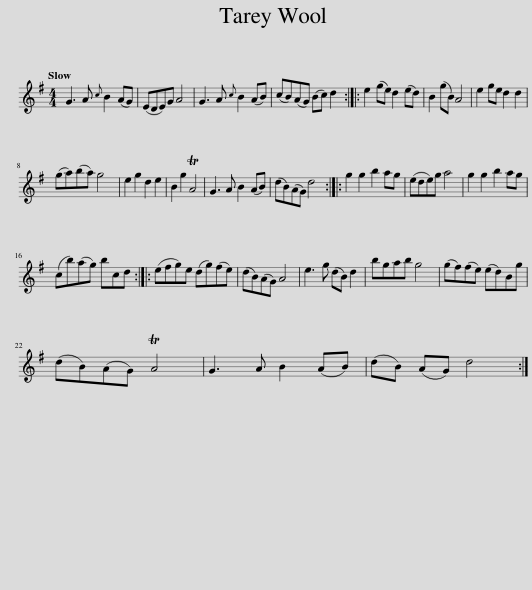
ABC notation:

X:1
L:1/8
Q:1/4=120
M:4/4
I:linebreak $
K:G
V:1 treble
V:1
 G3 A{c} B2 (AG) | (EDE)G A4 | G3 A{c} B2 (AB) | (cB)(AG) (Bc) d2 :: e2 (ge) d2 (ed) | %5
 B2 (gB) A4 | e2 ge d2 d2 |$ (ga)(ba) g4 | e2 g2 d2 e2 | B2 g2 TA4 | %10
 G3 A B2 (AB) | (dB)(AG) d4 :: g2 g2 b2 ag | (ede)g a4 | g2 g2 b2 ag |$ %15
 (cb)(ag) bcd :: (efg)e (dg)(fe) | (dB)(AG) A4 | e3 g (dB) d2 | bgab g4 | %20
 (gf)(fe) (ed)Bg |$ (dB)(AG) TA4 | G3 A B2 (AB) | (dB) (AG) d4 :| %24
